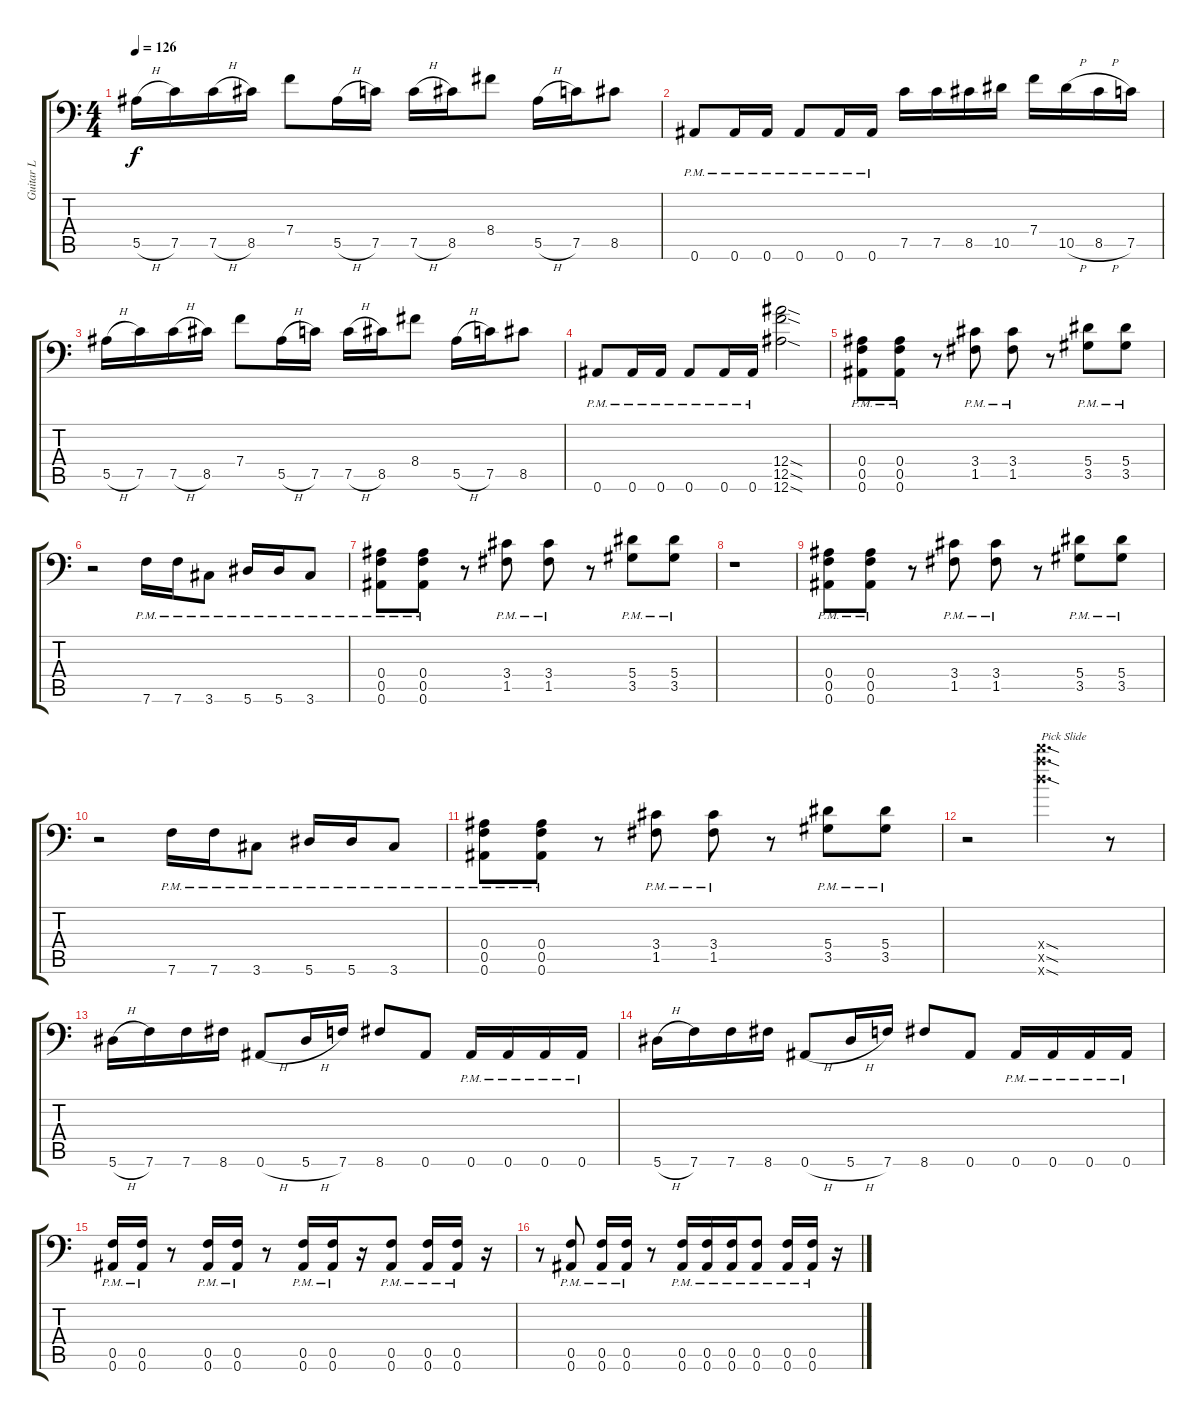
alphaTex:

\track ("Guitar L" "Guitar L") {instrument distortionguitar}
\staff {score tabs}
\tuning (C4 G3 Eb3 Bb2 F2 Bb1) {hide}
\ts (4 4)
\tempo 126
\clef f4
\ks c
5.5{h}.16{dy f} 7.5.16 7.5{h}.16 8.5.16 7.4.8 5.5{h}.16 7.5.16 7.5{h}.16 8.5.16 8.4.8 5.5{h}.16 7.5.16 8.5.8 |
0.6{pm}.8 0.6{pm}.16 0.6{pm}.16 0.6{pm}.8 0.6{pm}.16 0.6{pm}.16 7.5.16 7.5.16 8.5.16 10.5.16 7.4.16 10.5{h}.16 8.5{h}.16 7.5.16 |
5.5{h}.16 7.5.16 7.5{h}.16 8.5.16 7.4.8 5.5{h}.16 7.5.16 7.5{h}.16 8.5.16 8.4.8 5.5{h}.16 7.5.16 8.5.8 |
0.6{pm}.8 0.6{pm}.16 0.6{pm}.16 0.6{pm}.8 0.6{pm}.16 0.6{pm}.16 (12.4{sod} 12.5{sod} 12.6{sod}).2 |
(0.4{pm} 0.5{pm} 0.6{pm}).8 (0.4{pm} 0.5{pm} 0.6{pm}).8 r.8 (3.4{pm} 1.5{pm}).8 (3.4{pm} 1.5{pm}).8 r.8 (5.4{pm} 3.5{pm}).8 (5.4{pm} 3.5{pm}).8 |
r.2 7.6{pm}.16 7.6{pm}.16 3.6{pm}.8 5.6{pm}.16 5.6{pm}.16 3.6{pm}.8 |
(0.4{pm} 0.5{pm} 0.6{pm}).8 (0.4{pm} 0.5{pm} 0.6{pm}).8 r.8 (3.4{pm} 1.5{pm}).8 (3.4{pm} 1.5{pm}).8 r.8 (5.4{pm} 3.5{pm}).8 (5.4{pm} 3.5{pm}).8 |
r.1 |
(0.4{pm} 0.5{pm} 0.6{pm}).8 (0.4{pm} 0.5{pm} 0.6{pm}).8 r.8 (3.4{pm} 1.5{pm}).8 (3.4{pm} 1.5{pm}).8 r.8 (5.4{pm} 3.5{pm}).8 (5.4{pm} 3.5{pm}).8 |
r.2 7.6{pm}.16 7.6{pm}.16 3.6{pm}.8 5.6{pm}.16 5.6{pm}.16 3.6{pm}.8 |
(0.4{pm} 0.5{pm} 0.6{pm}).8 (0.4{pm} 0.5{pm} 0.6{pm}).8 r.8 (3.4{pm} 1.5{pm}).8 (3.4{pm} 1.5{pm}).8 r.8 (5.4{pm} 3.5{pm}).8 (5.4{pm} 3.5{pm}).8 |
r.2 (28.4{sod x} 28.5{sod x} 28.6{sod x}).4{d txt "Pick Slide"} r.8 |
5.6{h}.16 7.6.16 7.6.16 8.6.16 0.6{h}.8 5.6{h}.16 7.6.16 8.6.8 0.6.8 0.6{pm}.16 0.6{pm}.16 0.6{pm}.16 0.6{pm}.16 |
5.6{h}.16 7.6.16 7.6.16 8.6.16 0.6{h}.8 5.6{h}.16 7.6.16 8.6.8 0.6.8 0.6{pm}.16 0.6{pm}.16 0.6{pm}.16 0.6{pm}.16 |
(0.5{pm} 0.6{pm}).16 (0.5{pm} 0.6{pm}).16 r.8 (0.5{pm} 0.6{pm}).16 (0.5{pm} 0.6{pm}).16 r.8 (0.5{pm} 0.6{pm}).16 (0.5{pm} 0.6{pm}).16 r.16 (0.5{pm} 0.6{pm}).8 (0.5{pm} 0.6{pm}).16 (0.5{pm} 0.6{pm}).16 r.16 |
r.8 (0.5{pm} 0.6{pm}).8 (0.5{pm} 0.6{pm}).16 (0.5{pm} 0.6{pm}).16 r.8 (0.5{pm} 0.6{pm}).16 (0.5{pm} 0.6{pm}).16 (0.5{pm} 0.6{pm}).16 (0.5{pm} 0.6{pm}).8 (0.5{pm} 0.6{pm}).16 (0.5{pm} 0.6{pm}).16 r.16
